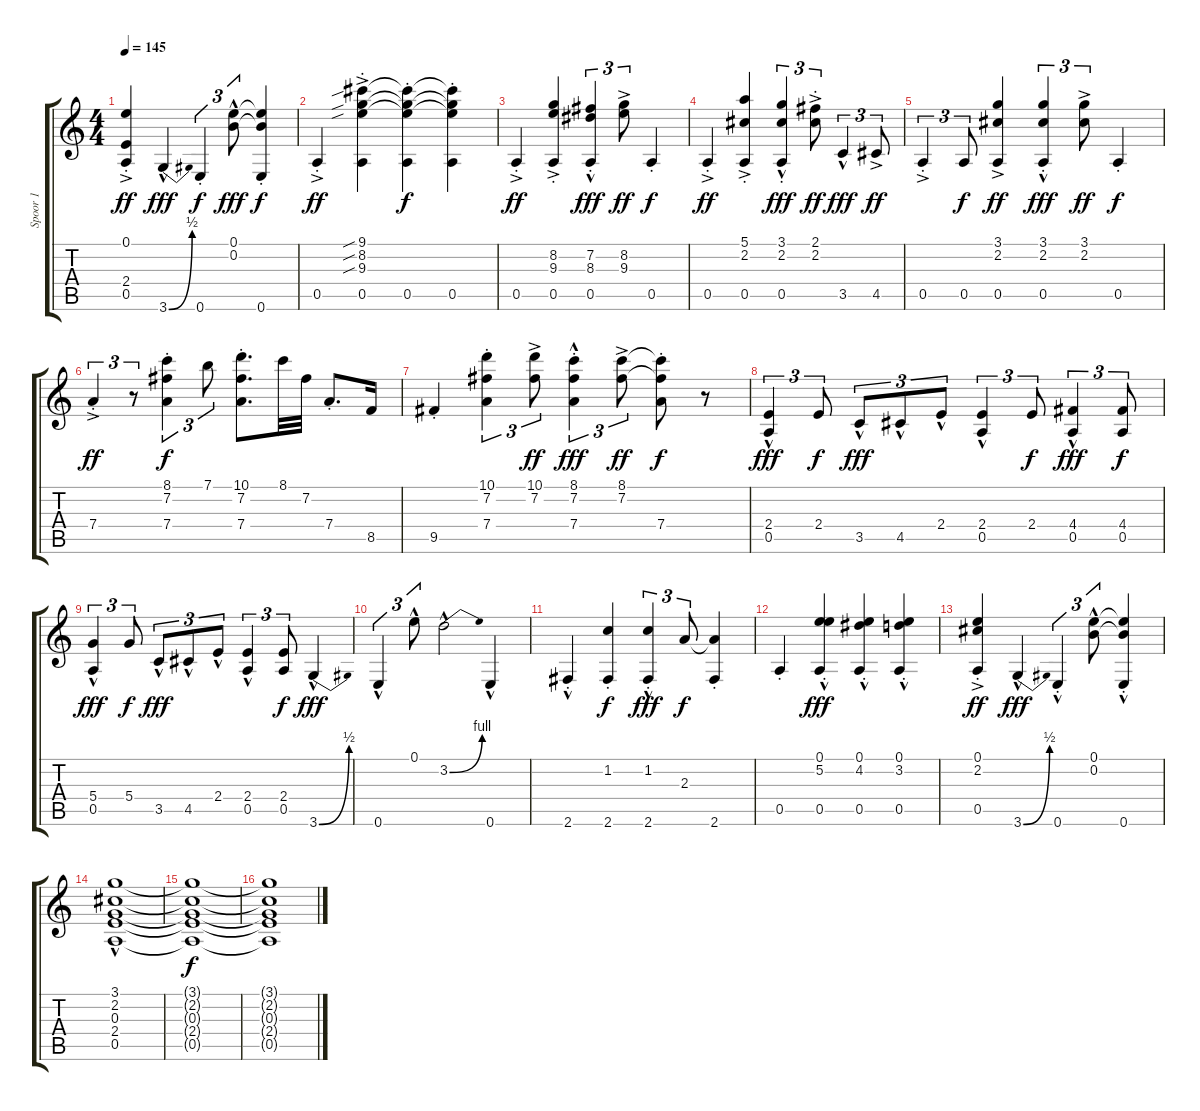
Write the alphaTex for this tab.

\track ("Spoor 1" "Spoor 1") {instrument acousticguitarsteel}
\staff {score tabs}
\tuning (E4 B3 G3 D3 A2 E2) {hide}
\ts (4 4)
\tempo 145
\clef g2
\ks c
(0.1{st} 2.4{ac st} 0.5{ac st}).4{dy ff} 3.6{be (bend 0 0 60 2) hac}.4{dy fff} 0.6{st}.4{tu (3 2) dy f} (0.1{hac} 0.2{hac}).8{tu (3 2) dy fff} (0.1{t} 0.2{t} 0.6{st}).4{dy f} |
0.5{ac st}.4{dy ff} (9.1{sib ac} 8.2{sib ac} 9.3{sib ac} 0.5{st}).4 (9.1{t} 8.2{t} 9.3{t} 0.5{st}).4{dy f} (9.1{t} 8.2{t} 9.3{t} 0.5{st}).4 |
0.5{ac st}.4{dy ff} (8.2{ac} 9.3{ac} 0.5{st}).4 (7.2{hac st} 8.3{hac st} 0.5{st}).4{tu (3 2) dy fff} (8.2{ac} 9.3{ac}).8{tu (3 2) dy ff} 0.5{st}.4{dy f} |
0.5{ac st}.4{dy ff} (5.1{ac} 2.2{ac} 0.5{st}).4 (3.1{hac} 2.2{hac} 0.5{st}).4{tu (3 2) dy fff} (2.1{ac} 2.2{ac st}).8{tu (3 2) dy ff} 3.5{hac}.4{tu (3 2) dy fff} 4.5{ac}.8{tu (3 2) dy ff} |
0.5{ac st}.4{tu (3 2)} 0.5.8{tu (3 2) dy f} (3.1{ac} 2.2{ac} 0.5).4{dy ff} (3.1{hac st} 2.2{hac} 0.5).4{tu (3 2) dy fff} (3.1{ac} 2.2{ac}).8{tu (3 2) dy ff} 0.5{st}.4{dy f} |
7.4{ac st}.4{tu (3 2) dy ff} r.8{tu (3 2)} (8.1{st} 7.2{st} 7.4{st}).4{tu (3 2) dy f} 7.1.8{tu (3 2)} (10.1 7.2 7.4{st}).8{d} 8.1.32 7.2.32 7.4{st}.8{d} 8.5.16 |
9.5{st}.4 (10.1 7.2 7.4{st}).4{tu (3 2)} (10.1{ac} 7.2{ac}).8{tu (3 2) dy ff} (8.1{hac st} 7.2{hac} 7.4{st}).4{tu (3 2) dy fff} (8.1{ac} 7.2{ac}).8{tu (3 2) dy ff} (8.1{t} 7.2{t} 7.4{st}).8{dy f} r.8 |
(2.4{hac} 0.5{hac}).4{tu (3 2) dy fff} 2.4.8{tu (3 2) dy f} 3.5{hac}.8{tu (3 2) dy fff} 4.5{hac}.8{tu (3 2)} 2.4{hac}.8{tu (3 2)} (2.4{hac} 0.5).4{tu (3 2)} 2.4.8{tu (3 2) dy f} (4.4{hac} 0.5).4{tu (3 2) dy fff} (4.4 0.5).8{tu (3 2) dy f} |
(5.4{hac} 0.5).4{tu (3 2) dy fff} 5.4.8{tu (3 2) dy f} 3.5{hac}.8{tu (3 2) dy fff} 4.5{hac}.8{tu (3 2)} 2.4{hac}.8{tu (3 2)} (2.4{hac} 0.5).4{tu (3 2)} (2.4 0.5).8{tu (3 2) dy f} 3.6{be (bend 0 0 60 2) hac}.4{dy fff} |
0.6{hac}.4{tu (3 2)} 0.1{hac}.8{tu (3 2)} 3.2{be (bend 0 0 60 4) hac}.2 0.6{hac}.4 |
2.6{hac st}.4 (1.2 2.6{st}).4{dy f} (1.2{hac st} 2.6{st}).4{tu (3 2) dy fff} 2.3.8{tu (3 2) dy f} (2.3{t} 2.6{st}).4 |
0.5{st}.4 (0.1{hac st} 5.2{hac st} 0.5{hac st}).4{dy fff} (0.1{hac st} 4.2{hac st} 0.5{hac st}).4 (0.1{hac st} 3.2{hac st} 0.5{hac st}).4 |
(0.1{st} 2.2 0.5{ac st}).4{dy ff} 3.6{be (bend 0 0 60 2) hac}.4{dy fff} 0.6{hac st}.4{tu (3 2)} (0.1{hac} 0.2{hac}).8{tu (3 2)} (0.1{t} 0.2{t} 0.6{hac st}).4 |
(3.1{hac} 2.2{hac} 0.3{hac} 2.4{hac} 0.5{hac}).1 |
(3.1{t} 2.2{t} 0.3{t} 2.4{t} 0.5{t}).1{dy f} |
(3.1{t} 2.2{t} 0.3{t} 2.4{t} 0.5{t}).1
